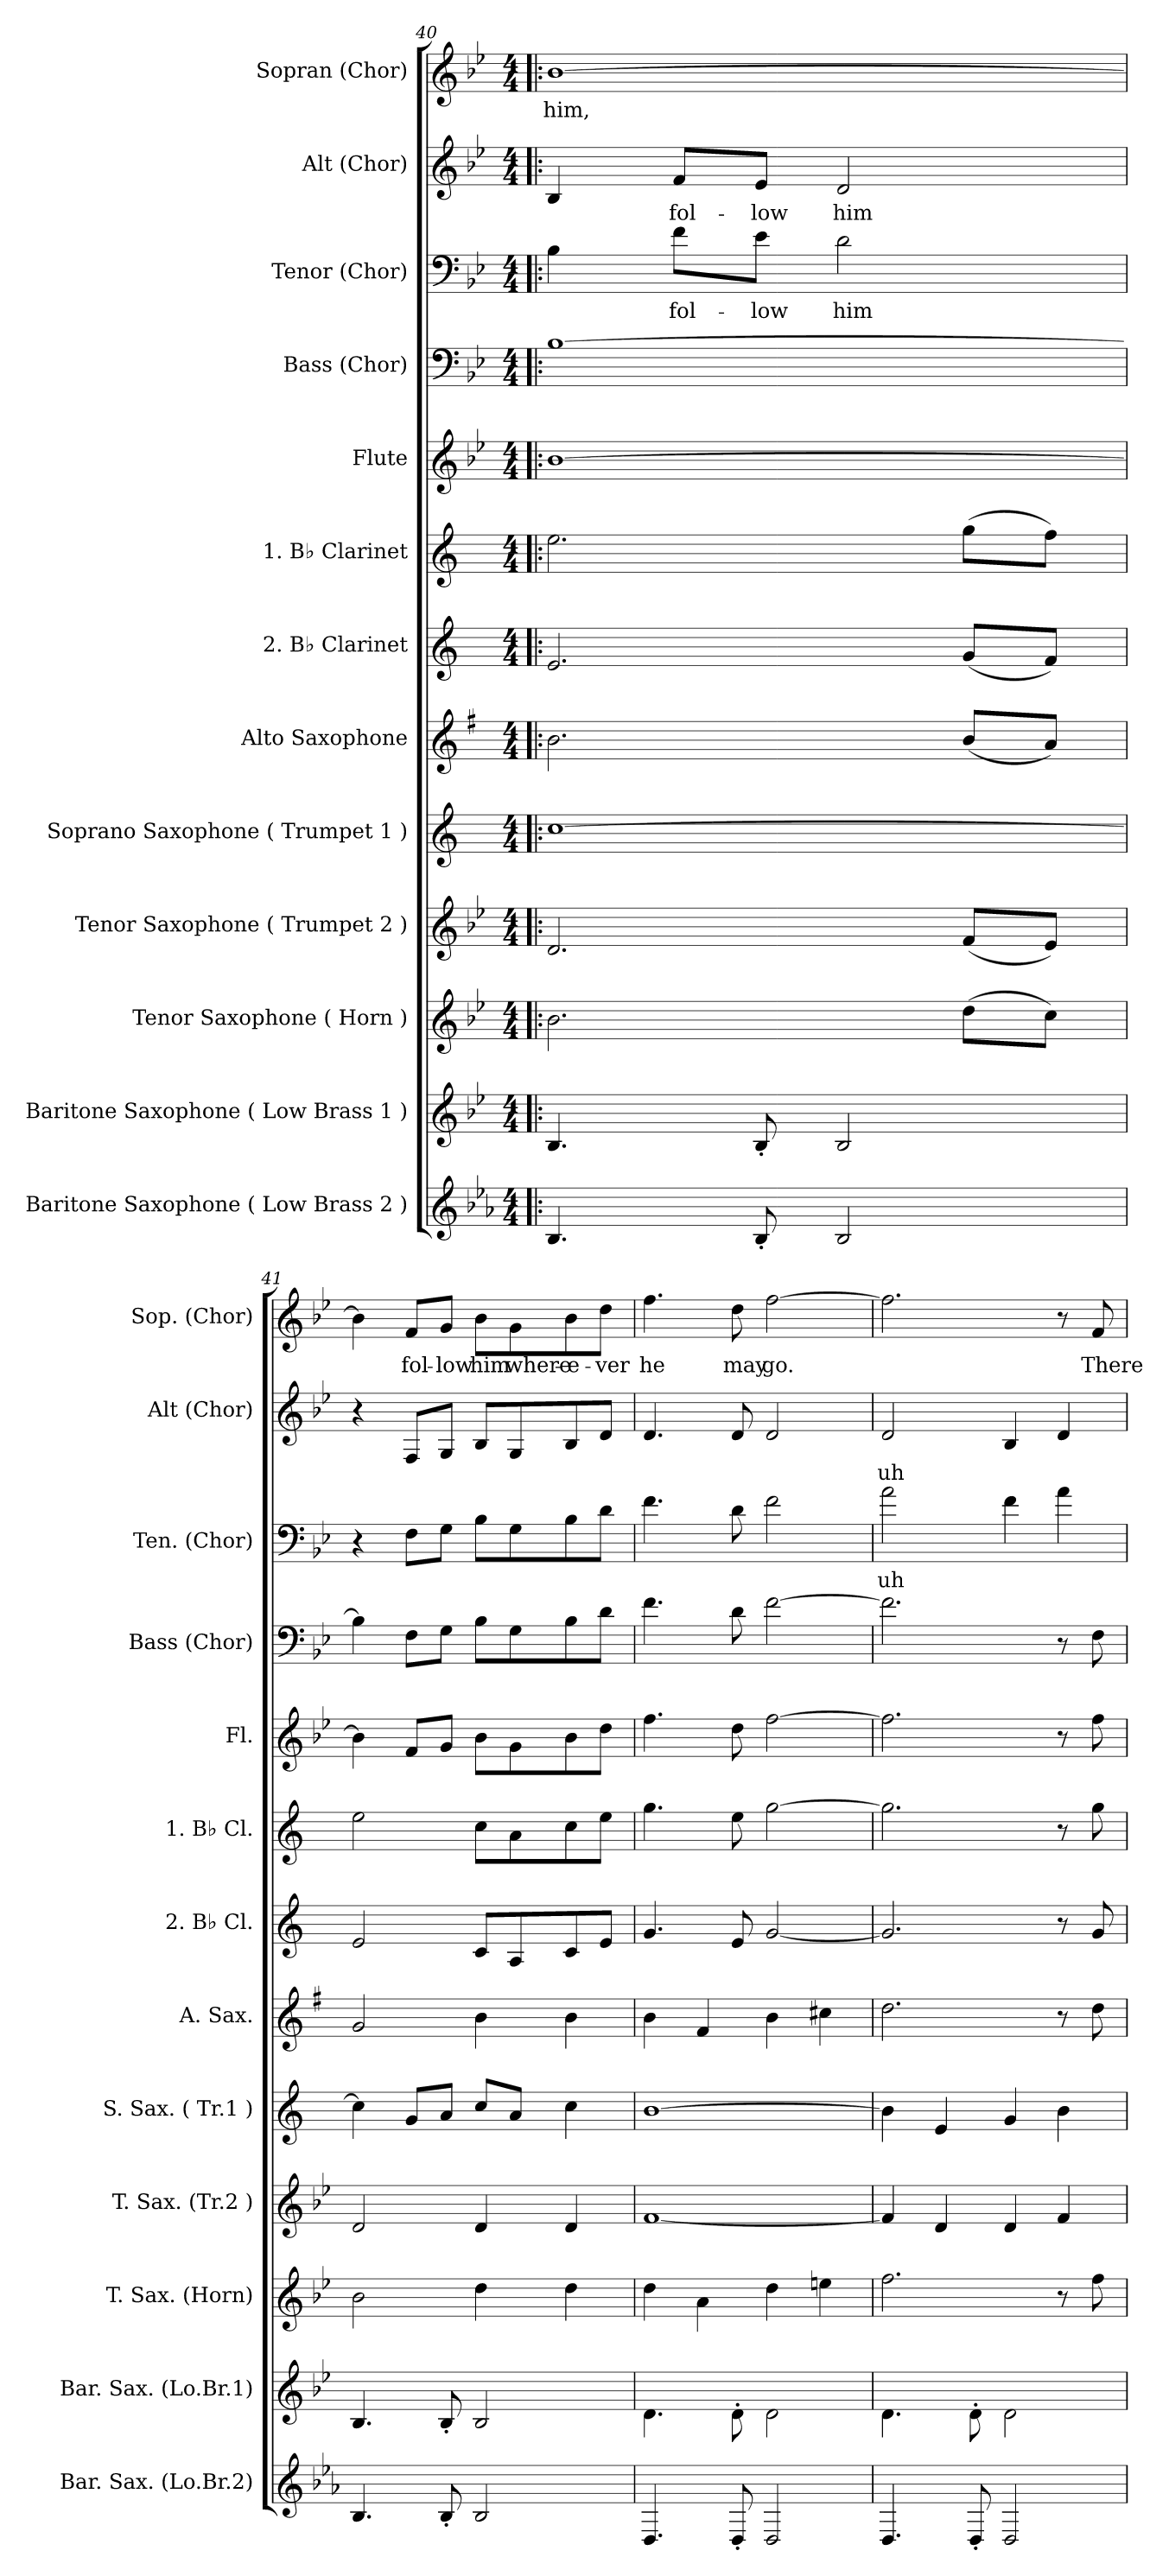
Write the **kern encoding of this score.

**kern	**kern	**kern	**kern	**kern	**kern	**kern	**kern	**kern	**kern	**kern	**text	**kern	**text	**kern	**text
*part13	*part12	*part11	*part10	*part9	*part8	*part7	*part6	*part5	*part4	*part3	*part3	*part2	*part2	*part1	*part1
*staff13	*staff12	*staff11	*staff10	*staff9	*staff8	*staff7	*staff6	*staff5	*staff4	*staff3	*staff3	*staff2	*staff2	*staff1	*staff1
*I"Baritone Saxophone   ( Low Brass 2 )	*I"Baritone Saxophone   ( Low Brass 1 )	*I"Tenor Saxophone     ( Horn )	*I"Tenor Saxophone    ( Trumpet 2 )	*I"Soprano Saxophone    ( Trumpet 1 )	*I"Alto Saxophone	*I"2. B♭ Clarinet	*I"1. B♭ Clarinet	*I"Flute	*I"Bass (Chor)	*I"Tenor  (Chor)	*	*I"Alt (Chor)	*	*I"Sopran (Chor)	*
*I'Bar. Sax. (Lo.Br.2)	*I'Bar. Sax. (Lo.Br.1)	*I'T. Sax. (Horn)	*I'T. Sax. (Tr.2 )	*I'S. Sax. ( Tr.1 )	*I'A. Sax.	*I'2. B♭ Cl.	*I'1. B♭ Cl.	*I'Fl.	*I'Bass (Chor)	*I'Ten. (Chor)	*	*I'Alt (Chor)	*	*I'Sop. (Chor)	*
*clefG2	*clefG2	*clefG2	*clefG2	*clefG2	*clefG2	*clefG2	*clefG2	*clefG2	*clefF4	*clefF4	*	*clefG2	*	*clefG2	*
*ITrd12c21	*ITrd12c21	*ITrd8c14	*ITrd8c14	*ITrd1c2	*ITrd5c9	*ITrd1c2	*ITrd1c2	*	*	*	*	*	*	*	*
*k[b-e-a-]	*k[b-e-]	*k[b-e-]	*k[b-e-]	*k[b-e-]	*k[b-e-]	*k[b-e-]	*k[b-e-]	*k[b-e-]	*k[b-e-]	*k[b-e-]	*	*k[b-e-]	*	*k[b-e-]	*
*E-:	*B-:	*B-:	*B-:	*B-:	*B-:	*B-:	*B-:	*B-:	*B-:	*B-:	*	*B-:	*	*B-:	*
*M4/4	*M4/4	*M4/4	*M4/4	*M4/4	*M4/4	*M4/4	*M4/4	*M4/4	*M4/4	*M4/4	*	*M4/4	*	*M4/4	*
=40!|:	=40!|:	=40!|:	=40!|:	=40!|:	=40!|:	=40!|:	=40!|:	=40!|:	=40!|:	=40!|:	=40!|:	=40!|:	=40!|:	=40!|:	=40!|:
4.BB-/	4.BB-/	2.B-\	2.D/	[1b-	2.d\	2.d/	2.dd\	[1b-	[1B-	4B-\	.	4B-/	.	[1b-	him,
.	.	.	.	.	.	.	.	.	.	8f\L	fol-	8f/L	fol-	.	.
8BB-'/	8BB-'/	.	.	.	.	.	.	.	.	8e-\J	-low	8e-/J	-low	.	.
2BB-/	2BB-/	.	.	.	.	.	.	.	.	2d\	him	2d/	him	.	.
.	.	(8d\L	(8F/L	.	(8d/L	(8f/L	(8ff\L	.	.	.	.	.	.	.	.
.	.	8c\J)	8E-/J)	.	8c/J)	8e-/J)	8ee-\J)	.	.	.	.	.	.	.	.
!!LO:PB:g=z
=41	=41	=41	=41	=41	=41	=41	=41	=41	=41	=41	=41	=41	=41	=41	=41
4.BB-/	4.BB-/	2B-\	2D/	4b-\]	2B-/	2d/	2dd\	4b-\]	4B-\]	4r	.	4r	.	4b-\]	.
.	.	.	.	8f/L	.	.	.	8f/L	8F\L	8F\L	.	8F/L	.	8f/L	fol-
8BB-'/	8BB-'/	.	.	8g/J	.	.	.	8g/J	8G\J	8G\J	.	8G/J	.	8g/J	-low
2BB-/	2BB-/	4d\	4D/	8b-/L	4d\	8B-/L	8b-\L	8b-\L	8B-\L	8B-\L	.	8B-/L	.	8b-\L	him
.	.	.	.	8g/J	.	8G/	8g\	8g\	8G\	8G\	.	8G/	.	8g\	where-
.	.	4d\	4D/	4b-\	4d\	8B-/	8b-\	8b-\	8B-\	8B-\	.	8B-/	.	8b-\	-e-
.	.	.	.	.	.	8d/J	8dd\J	8dd\J	8d\J	8d\J	.	8d/J	.	8dd\J	-ver
=42	=42	=42	=42	=42	=42	=42	=42	=42	=42	=42	=42	=42	=42	=42	=42
4.DD/	4.D\	4d\	[1F	[1a	4d\	4.f/	4.ff\	4.ff\	4.f\	4.f\	.	4.d/	.	4.ff\	he
.	.	4A\	.	.	4A/	.	.	.	.	.	.	.	.	.	.
8DD'/	8D'\	.	.	.	.	8d/	8dd\	8dd\	8d\	8d\	.	8d/	.	8dd\	may
2DD/	2D\	4d\	.	.	4d\	[2f/	[2ff\	[2ff\	[2f\	2f\	.	2d/	.	[2ff\	go.
.	.	4en\	.	.	4en\	.	.	.	.	.	.	.	.	.	.
=43	=43	=43	=43	=43	=43	=43	=43	=43	=43	=43	=43	=43	=43	=43	=43
4.DD/	4.D\	2.f\	4F/]	4a\]	2.f\	2.f/]	2.ff\]	2.ff\]	2.f\]	2a\	uh	2d/	uh	2.ff\]	.
.	.	.	4D/	4d/	.	.	.	.	.	.	.	.	.	.	.
8DD'/	8D'\	.	.	.	.	.	.	.	.	.	.	.	.	.	.
2DD/	2D\	.	4D/	4f/	.	.	.	.	.	4f\	.	4B-/	.	.	.
.	.	8r	4F/	4a\	8r	8r	8r	8r	8r	4a\	.	4d/	.	8r	.
.	.	8f\	.	.	8f\	8f/	8ff\	8ff\	8F\	.	.	.	.	8f/	There
=	=	=	=	=	=	=	=	=	=	=	=	=	=	=	=
*-	*-	*-	*-	*-	*-	*-	*-	*-	*-	*-	*-	*-	*-	*-	*-
